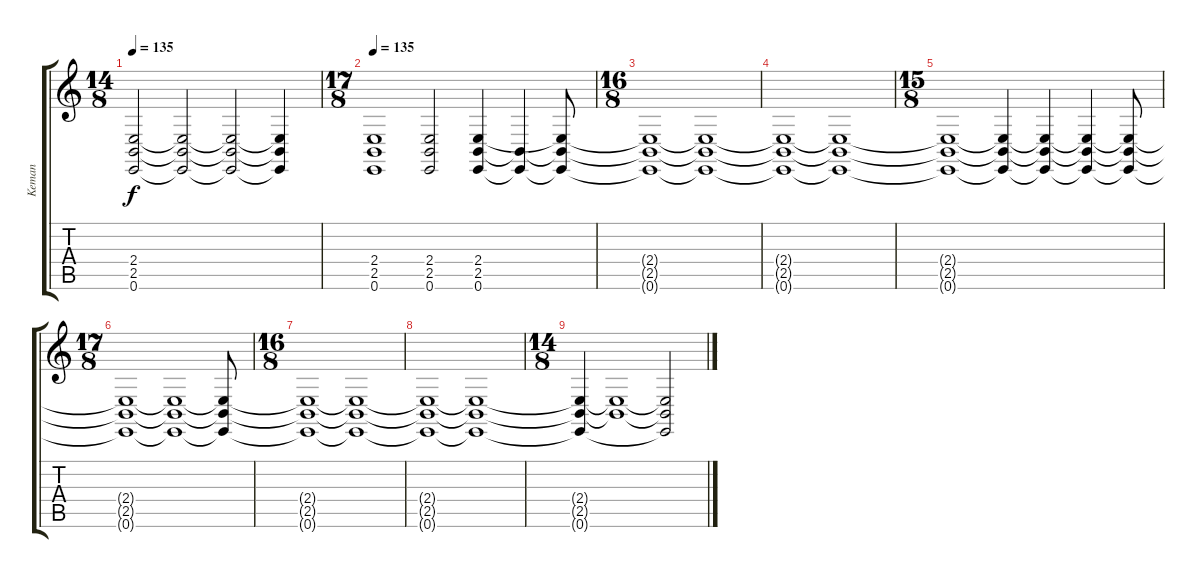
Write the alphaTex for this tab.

\track ("Keman" "Keman") {instrument stringensemble1}
\staff {score tabs}
\tuning (E4 B3 G3 D3 A2 E2) {hide}
\ts (14 8)
\tempo 135
\clef g2
\ks c
(2.4{t} 2.5{t} 0.6{t}).2{dy f} (2.4{t} 2.5{t} 0.6{t}).2 (2.4{t} 2.5{t} 0.6{t}).2 (2.4{t} 2.5{t} 0.6{t}).4 |
\ts (17 8)
\tempo 135
(2.4 2.5 0.6).1 (2.4 2.5 0.6).2 (2.4 2.5 0.6).4 (2.5{t} 0.6{t}).4 (2.4{t} 2.5{t} 0.6{t}).8 |
\ts (16 8)
(2.4{t} 2.5{t} 0.6{t}).1 (2.4{t} 2.5{t} 0.6{t}).1 |
(2.4{t} 2.5{t} 0.6{t}).1 (2.4{t} 2.5{t} 0.6{t}).1 |
\ts (15 8)
(2.4{t} 2.5{t} 0.6{t}).1 (2.4{t} 2.5{t} 0.6{t}).4 (2.4{t} 2.5{t} 0.6{t}).4 (2.4{t} 2.5{t} 0.6{t}).4 (2.4{t} 2.5{t} 0.6{t}).8 |
\ts (17 8)
(2.4{t} 2.5{t} 0.6{t}).1 (2.4{t} 2.5{t} 0.6{t}).1 (2.4{t} 2.5{t} 0.6{t}).8 |
\ts (16 8)
(2.4{t} 2.5{t} 0.6{t}).1 (2.4{t} 2.5{t} 0.6{t}).1 |
(2.4{t} 2.5{t} 0.6{t}).1 (2.4{t} 2.5{t} 0.6{t}).1 |
\ts (14 8)
(2.4{t} 2.5{t} 0.6{t}).4 (2.4{t} 2.5{t}).1 (2.4{t} 2.5{t} 0.6{t}).2
